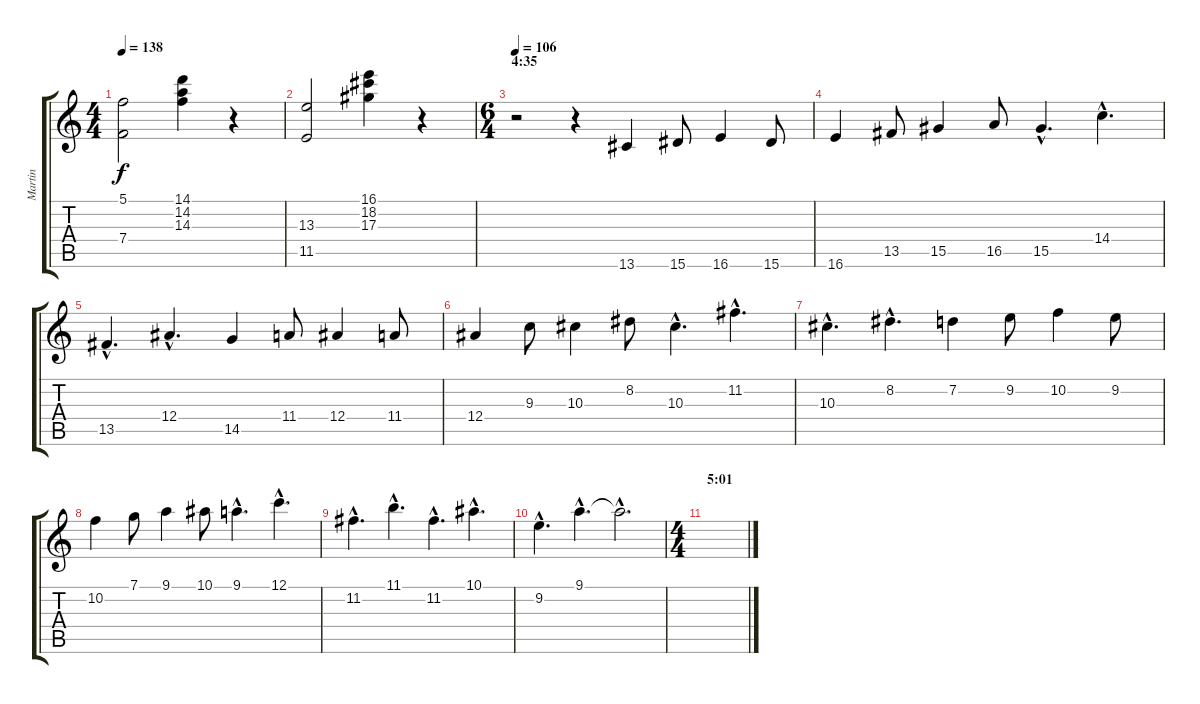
\track ("Martin" "Martin") {instrument stringensemble1}
\staff {score tabs}
\tuning (C5 G4 Eb4 Bb3 F3 C3) {hide}
\ts (4 4)
\tempo 138
\clef g2
\ks c
(5.1 7.4).2{dy f} (14.1 14.2 14.3).4 r.4 |
(13.3 11.5).2 (16.1 18.2 17.3).4 r.4 |
\ts (6 4)
\section ("" "4:35")
\tempo 106
r.2 r.4 13.6.4 15.6.8 16.6.4 15.6.8 |
16.6.4 13.5.8 15.5.4 16.5.8 15.5{hac}.4{d} 14.4{hac}.4{d} |
13.5{hac}.4{d} 12.4{hac}.4{d} 14.5.4 11.4.8 12.4.4 11.4.8 |
12.4.4 9.3.8 10.3.4 8.2.8 10.3{hac}.4{d} 11.2{hac}.4{d} |
10.3{hac}.4{d} 8.2{hac}.4{d} 7.2.4 9.2.8 10.2.4 9.2.8 |
10.2.4 7.1.8 9.1.4 10.1.8 9.1{hac}.4{d} 12.1{hac}.4{d} |
11.2{hac}.4{d} 11.1{hac}.4{d} 11.2{hac}.4{d} 10.1{hac}.4{d} |
9.2{hac}.4{d} 9.1{hac}.4{d} 9.1{hac t}.2{d} |
\ts (4 4)
\section ("" "5:01")
